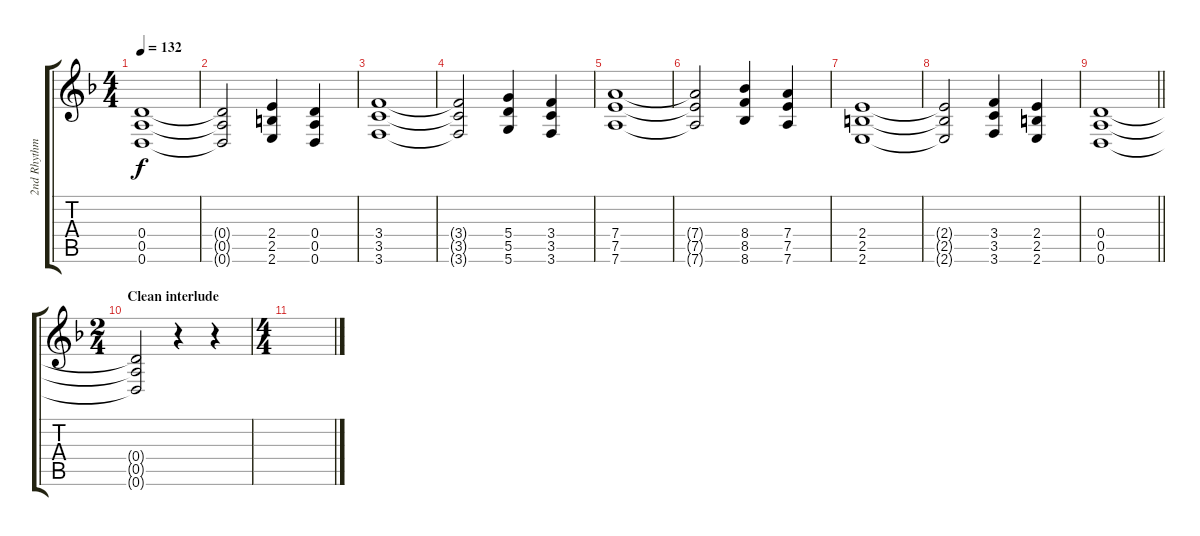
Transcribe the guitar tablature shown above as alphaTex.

\track ("2nd Rhythm " "2nd Rhythm") {instrument overdrivenguitar}
\staff {score tabs}
\tuning (E4 B3 G3 D3 A2 D2) {hide}
\ts (4 4)
\tempo 132
\clef g2
\ks dminor
(0.4 0.5 0.6).1{dy f} |
(0.4{t} 0.5{t} 0.6{t}).2 (2.4 2.5 2.6).4 (0.4 0.5 0.6).4 |
(3.4 3.5 3.6).1 |
(3.4{t} 3.5{t} 3.6{t}).2 (5.4 5.5 5.6).4 (3.4 3.5 3.6).4 |
(7.4 7.5 7.6).1 |
(7.4{t} 7.5{t} 7.6{t}).2 (8.4 8.5 8.6).4 (7.4 7.5 7.6).4 |
(2.4 2.5 2.6).1 |
(2.4{t} 2.5{t} 2.6{t}).2 (3.4 3.5 3.6).4 (2.4 2.5 2.6).4 |
\barLineRight lightlight
(0.4 0.5 0.6).1 |
\ts (2 4)
\section ("" "Clean interlude")
(0.4{t} 0.5{t} 0.6{t}).2 r.4 r.4 |
\ts (4 4)
